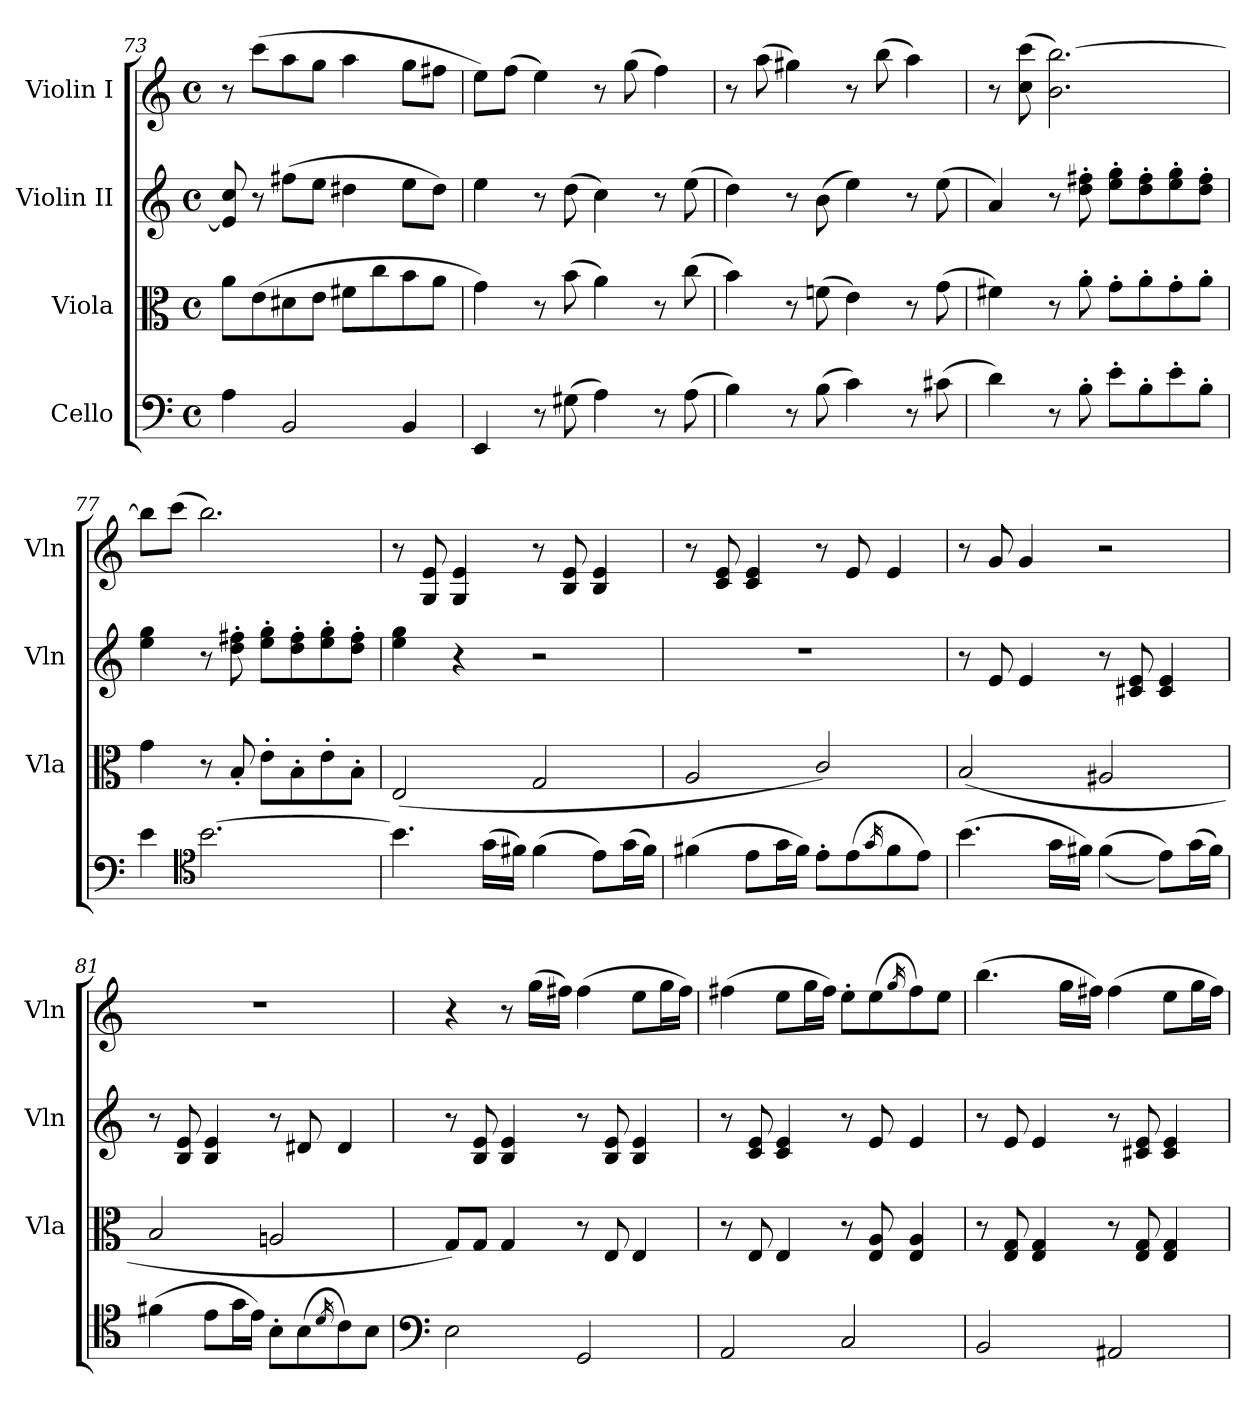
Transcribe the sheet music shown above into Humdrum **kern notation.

**kern	**kern	**kern	**kern
*part4	*part3	*part2	*part1
*staff4	*staff3	*staff2	*staff1
*I"Cello	*I"Viola	*I"Violin II	*I"Violin I
*	*I'Vla	*I'Vln	*I'Vln
*clefF4	*clefC3	*clefG2	*clefG2
*k[]	*k[]	*k[]	*k[]
*M4/4	*M4/4	*M4/4	*M4/4
*met(c)	*met(c)	*met(c)	*met(c)
=73	=73	=73	=73
4A\	8a\L	8e/] 8cc/	8r
.	(>8e\	8r	(>8ccc\L
2BB/	8d#X\	(>8ff#X\L	8aa\
.	8e\J	8ee\J	8gg\J
.	8f#X\L	4dd#X\	4aa\
.	8cc\	.	.
4BB/	8b\	8ee\L	8gg\L
.	8a\J	8dd#\J)	8ff#X\J
=74	=74	=74	=74
4EE/	4g\)	4ee\	8ee\L)
.	.	.	(>8ff\J
8r	8r	8r	4ee\)
(>8G#X\	(>8b\	(>8dd\	.
4A\)	4a\)	4cc\)	8r
.	.	.	(>8gg\
8r	8r	8r	4ff\)
(>8A\	(>8cc\	(>8ee\	.
!!LO:LB:g=z
=75	=75	=75	=75
4B\)	4b\)	4dd\)	8r
.	.	.	(>8aa\
8r	8r	8r	4gg#X\)
(>8B\	(>8fn\	(>8b\	.
4c\)	4e\)	4ee\)	8r
.	.	.	(>8bb\
8r	8r	8r	4aa\)
(>8c#X\	(>8g\	(>8ee\	.
=76	=76	=76	=76
4d\)	4f#X\)	4a/)	8r
.	.	.	(>8cc\ 8ccc\
8r	8r	8r	2.b\ [2.bb\)
8B'\	8a'\	8dd\' 8ff#X\'	.
8e'\L	8g'\L	8ee\' 8gg\'L	.
8B'\	8a'\	8dd\' 8ff#\'	.
8e'\	8g'\	8ee\' 8gg\'	.
8B'\J	8a'\J	8dd\' 8ff#\'J	.
=77	=77	=77	=77
4e\	4g\	4ee\ 4gg\	8bb\L]
.	.	.	(>8ccc\J
*clefC4	*	*	*
[2.b\	8r	8r	2.bb\)
.	8B'/	8dd\' 8ff#X\'	.
.	8e'\L	8ee\' 8gg\'L	.
.	8B'\	8dd\' 8ff#\'	.
.	8e'\	8ee\' 8gg\'	.
.	8B'\J	8dd\' 8ff#\'J	.
=78	=78	=78	=78
4.b\]	(>2E/	4ee\ 4gg\	8r
.	.	.	8G/ 8e/
.	.	4r	4G/ 4e/
(>16g\LL	.	.	.
16f#X\JJ)	.	.	.
(>4f#\	2G/	2r	8r
.	.	.	8B/ 8e/
8e\L)	.	.	4B/ 4e/
(>16g\L	.	.	.
16f#\JJ)	.	.	.
=79	=79	=79	=79
(>4f#X\	2A/	1r	8r
.	.	.	8c/ 8e/
8e\L	.	.	4c/ 4e/
16g\L	.	.	.
16f#\JJ)	.	.	.
8e'\L	2c/)	.	8r
(>8e\	.	.	8e/
16qg/	.	.	.
8f#\	.	.	4e/
8e\J)	.	.	.
=80	=80	=80	=80
(>4.b\	(>2B/	8r	8r
.	.	8e/	8g/
.	.	4e/	4g/
16g\LL	.	.	.
16f#X\JJ)	.	.	.
(>(>4f#\	2A#X/	8r	2r
.	.	8c#X/ 8e/	.
8e\L))	.	4c#/ 4e/	.
(>16g\L	.	.	.
16f#\JJ)	.	.	.
=81	=81	=81	=81
(>4f#X\	2B/	8r	1r
.	.	8B/ 8e/	.
8e\L	.	4B/ 4e/	.
16g\L	.	.	.
16e\JJ)	.	.	.
8B'\L	2An/	8r	.
(>8B\	.	8d#X/	.
16qd/	.	.	.
8c\)	.	4d#/	.
8B\J	.	.	.
!!LO:PB:g=z
=82	=82	=82	=82
*clefF4	*	*	*
2E\	8G/L)	8r	4r
.	8G/J	8B/ 8e/	.
.	4G/	4B/ 4e/	8r
.	.	.	(>16gg\LL
.	.	.	16ff#X\JJ)
2GG/	8r	8r	(>4ff#\
.	8E/	8B/ 8e/	.
.	4E/	4B/ 4e/	8ee\L
.	.	.	16gg\L
.	.	.	16ff#\JJ)
=83	=83	=83	=83
2AA/	8r	8r	(>4ff#X\
.	8E/	8c/ 8e/	.
.	4E/	4c/ 4e/	8ee\L
.	.	.	16gg\L
.	.	.	16ff#\JJ)
2C/	8r	8r	8ee'\L
.	8E/ 8A/	8e/	(>8ee\
.	.	.	16qgg/
.	4E/ 4A/	4e/	8ff#\)
.	.	.	8ee\J
=84	=84	=84	=84
2BB/	8r	8r	(>4.bb\
.	8E/ 8G/	8e/	.
.	4E/ 4G/	4e/	.
.	.	.	16gg\LL
.	.	.	16ff#X\JJ)
2AA#X/	8r	8r	(>4ff#\
.	8E/ 8G/	8c#X/ 8e/	.
.	4E/ 4G/	4c#/ 4e/	8ee\L
.	.	.	16gg\L
.	.	.	16ff#\JJ)
=	=	=	=
*-	*-	*-	*-
